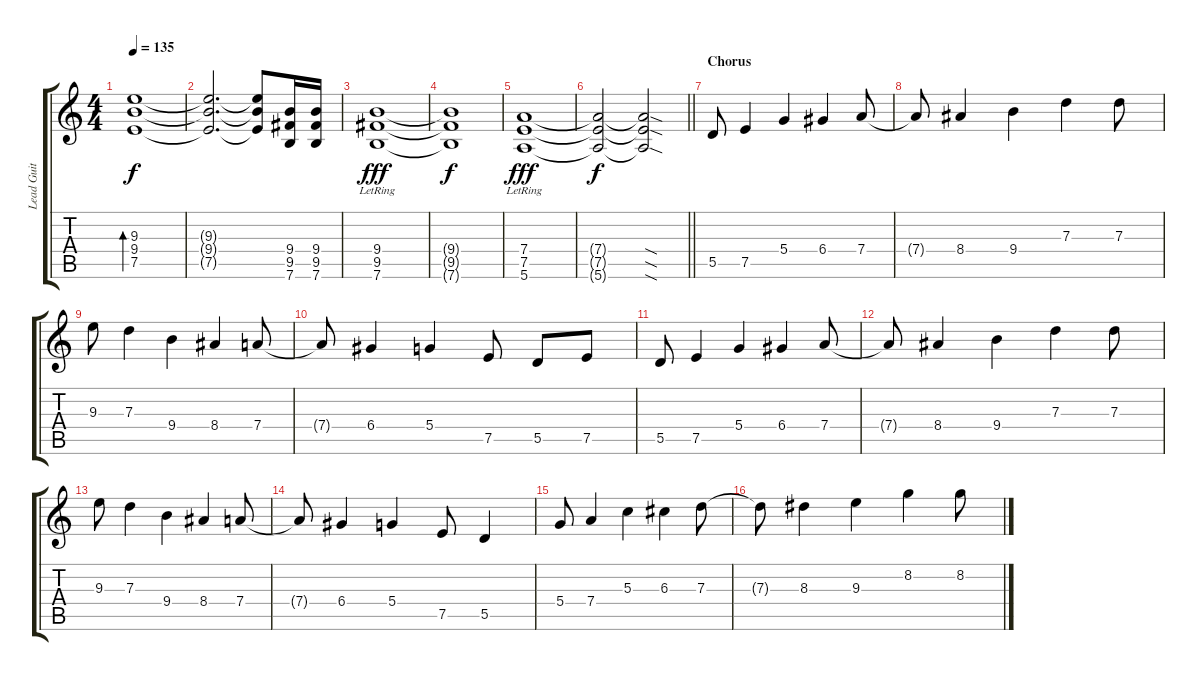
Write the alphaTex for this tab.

\track ("Lead Guit" "Lead Guit") {instrument distortionguitar}
\staff {score tabs}
\tuning (E4 B3 G3 D3 A2 E2) {hide}
\ts (4 4)
\tempo 135
\clef g2
\ks c
(9.3{t} 9.4{t} 7.5{t}).1{bd 480 dy f} |
(9.3{t} 9.4{t} 7.5{t}).2{d} (9.3{t} 9.4{t} 7.5{t}).8 (9.4 9.5 7.6).16 (9.4 9.5 7.6).16 |
(9.4{lr} 9.5{lr} 7.6{lr}).1{dy fff} |
(9.4{t} 9.5{t} 7.6{t}).1{dy f} |
(7.4{lr} 7.5{lr} 5.6{lr}).1{dy fff} |
\barLineRight lightlight
(7.4{t} 7.5{t} 5.6{t}).2{dy f} (7.4{sod t} 7.5{sod t} 5.6{sod t}).2 |
\section ("" "Chorus")
5.5.8 7.5.4 5.4.4 6.4.4 7.4.8 |
7.4{t}.8 8.4.4 9.4.4 7.3.4 7.3.8 |
9.3.8 7.3.4 9.4.4 8.4.4 7.4.8 |
7.4{t}.8 6.4.4 5.4.4 7.5.8 5.5.8 7.5.8 |
5.5.8 7.5.4 5.4.4 6.4.4 7.4.8 |
7.4{t}.8 8.4.4 9.4.4 7.3.4 7.3.8 |
9.3.8 7.3.4 9.4.4 8.4.4 7.4.8 |
7.4{t}.8 6.4.4 5.4.4 7.5.8 5.5.4 |
5.4.8 7.4.4 5.3.4 6.3.4 7.3.8 |
7.3{t}.8 8.3.4 9.3.4 8.2.4 8.2.8
